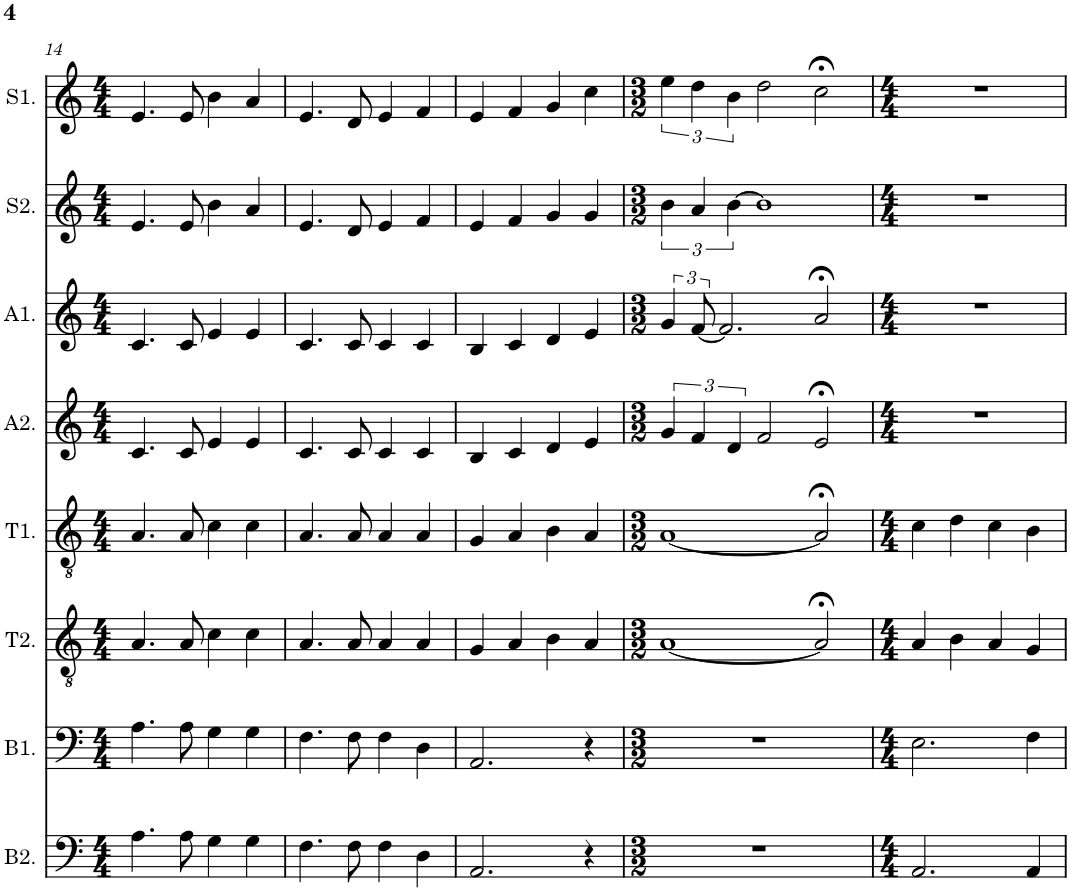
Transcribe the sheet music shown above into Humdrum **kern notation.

**kern	**kern	**kern	**kern	**kern	**kern	**kern	**kern
*part8	*part7	*part6	*part5	*part4	*part3	*part2	*part1
*staff8	*staff7	*staff6	*staff5	*staff4	*staff3	*staff2	*staff1
*I"Bass 2	*I"Bass 1	*I"Tenor 2	*I"Tenor 1	*I"Alto 2	*I"Alto 1	*I"Soprano 2	*I"Soprano 1
*I'B2.	*I'B1.	*I'T2.	*I'T1.	*I'A2.	*I'A1.	*I'S2.	*I'S1.
!!LO:PB:g=z
*clefF4	*clefF4	*clefGv2	*clefGv2	*clefG2	*clefG2	*clefG2	*clefG2
*k[]	*k[]	*k[]	*k[]	*k[]	*k[]	*k[]	*k[]
*M4/4	*M4/4	*M4/4	*M4/4	*M4/4	*M4/4	*M4/4	*M4/4
=14	=14	=14	=14	=14	=14	=14	=14
4.A\	4.A\	4.A/	4.A/	4.c/	4.c/	4.e/	4.e/
8A\	8A\	8A/	8A/	8c/	8c/	8e/	8e/
4G\	4G\	4c\	4c\	4e/	4e/	4b\	4b\
4G\	4G\	4c\	4c\	4e/	4e/	4a/	4a/
=15	=15	=15	=15	=15	=15	=15	=15
4.F\	4.F\	4.A/	4.A/	4.c/	4.c/	4.e/	4.e/
8F\	8F\	8A/	8A/	8c/	8c/	8d/	8d/
4F\	4F\	4A/	4A/	4c/	4c/	4e/	4e/
4D\	4D\	4A/	4A/	4c/	4c/	4f/	4f/
=16	=16	=16	=16	=16	=16	=16	=16
2.AA/	2.AA/	4G/	4G/	4B/	4B/	4e/	4e/
.	.	4A/	4A/	4c/	4c/	4f/	4f/
.	.	4B\	4B\	4d/	4d/	4g/	4g/
4r	4r	4A/	4A/	4e/	4e/	4g/	4cc\
=17	=17	=17	=17	=17	=17	=17	=17
*M3/2	*M3/2	*M3/2	*M3/2	*M3/2	*M3/2	*M3/2	*M3/2
1.r	1.r	[1A	[1A	6g/	6g/	6b\	6ee\
.	.	.	.	6f/	[12f/	6a/	6dd\
.	.	.	.	.	2.f/]	.	.
.	.	.	.	6d/	.	[6b\	6b\
.	.	.	.	2f/	.	1b]	2dd\
.	.	2A;</]	2A;</]	2e;</	2a;</	.	2cc;<\
=18	=18	=18	=18	=18	=18	=18	=18
*M4/4	*M4/4	*M4/4	*M4/4	*M4/4	*M4/4	*M4/4	*M4/4
2.AA/	2.E\	4A/	4c\	1r	1r	1r	1r
.	.	4B\	4d\	.	.	.	.
.	.	4A/	4c\	.	.	.	.
4AA/	4F\	4G/	4B\	.	.	.	.
=	=	=	=	=	=	=	=
*-	*-	*-	*-	*-	*-	*-	*-
